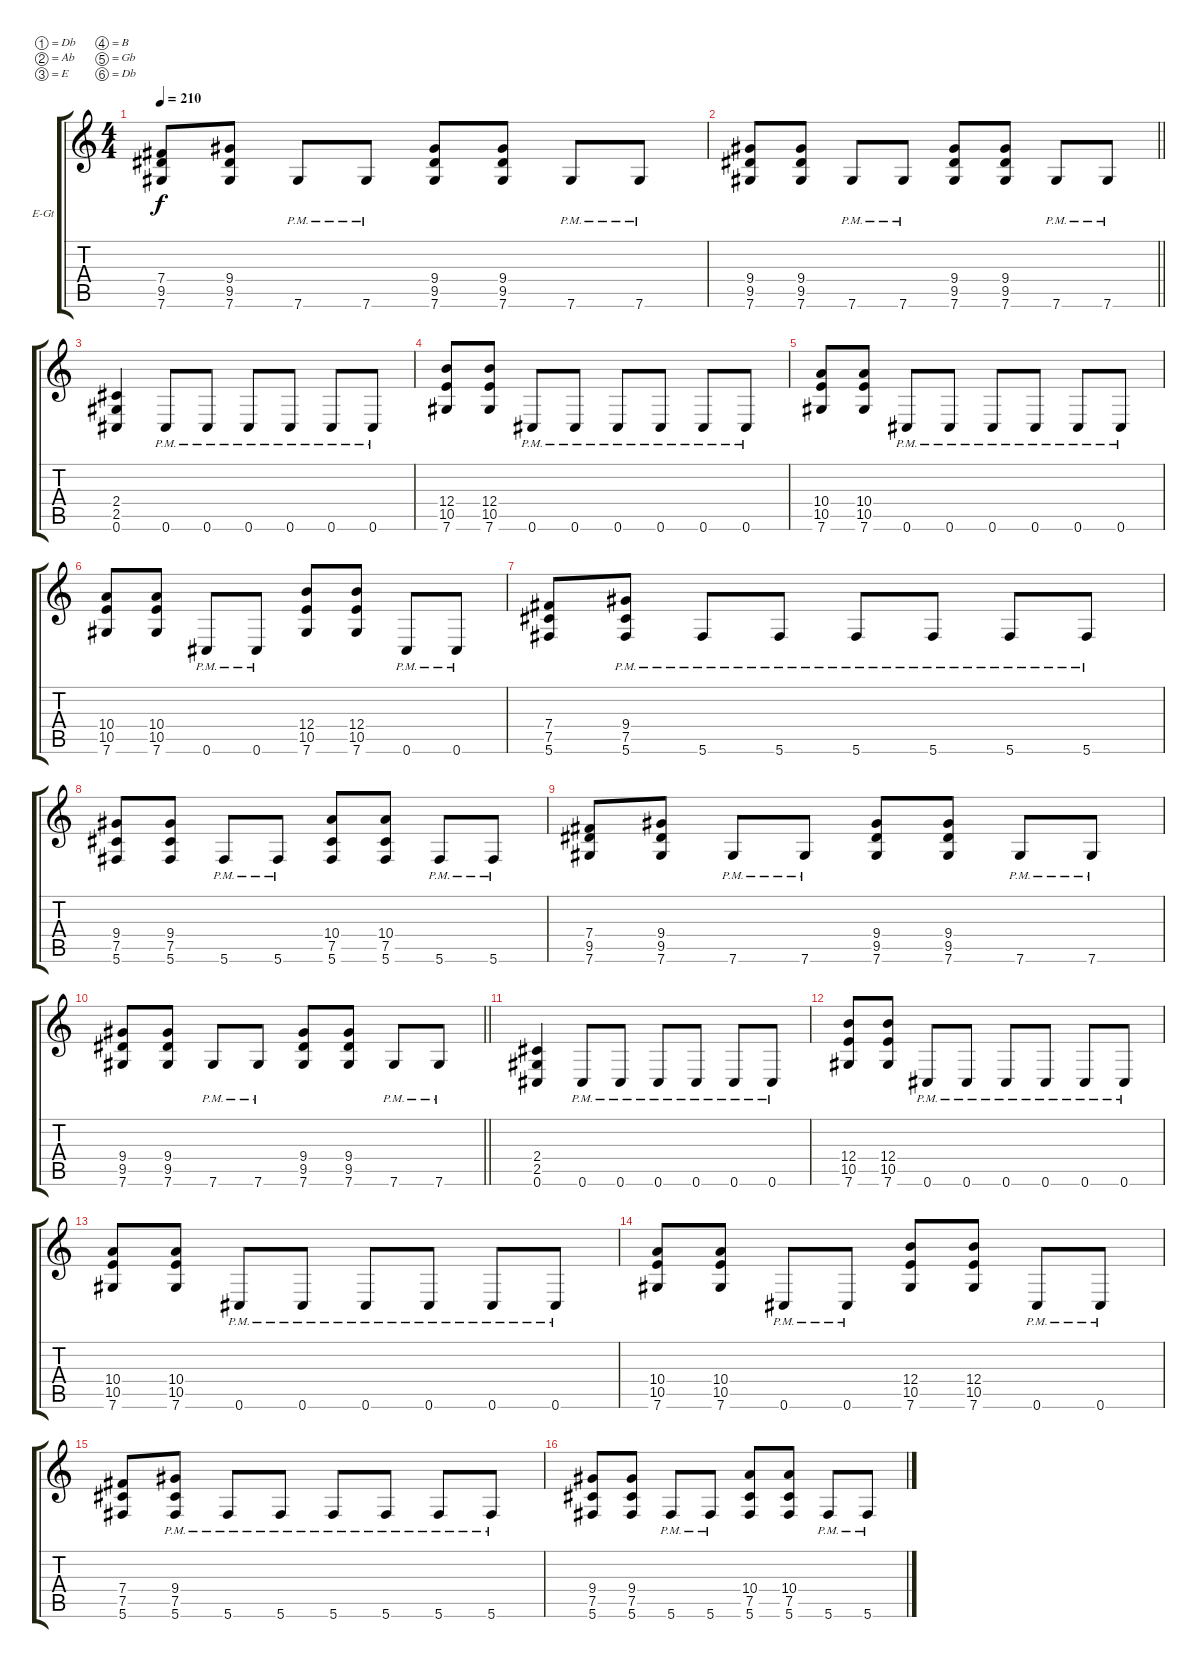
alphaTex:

\bracketExtendMode groupsimilarinstruments
\firstSystemTrackNameOrientation horizontal
\otherSystemsTrackNameOrientation horizontal
\track ("Rithym 1" "E-Gt") {instrument distortionguitar}
\staff {score tabs}
\tuning (Db4 Ab3 E3 B2 Gb2 Db2)
\ts (4 4)
\tempo 210
\clef g2
\ks c
(7.4 9.5 7.6).8{dy f} (9.4 9.5 7.6).8 7.6{pm}.8 7.6{pm}.8 (9.4 9.5 7.6).8 (9.4 9.5 7.6).8 7.6{pm}.8 7.6{pm}.8 |
\barLineRight lightlight
(9.4 9.5 7.6).8 (9.4 9.5 7.6).8 7.6{pm}.8 7.6{pm}.8 (9.4 9.5 7.6).8 (9.4 9.5 7.6).8 7.6{pm}.8 7.6{pm}.8 |
(2.4 2.5 0.6).4 0.6{pm}.8 0.6{pm}.8 0.6{pm}.8 0.6{pm}.8 0.6{pm}.8 0.6{pm}.8 |
(12.4 10.5 7.6).8 (12.4 10.5 7.6).8 0.6{pm}.8 0.6{pm}.8 0.6{pm}.8 0.6{pm}.8 0.6{pm}.8 0.6{pm}.8 |
(10.4 10.5 7.6).8 (10.4 10.5 7.6).8 0.6{pm}.8 0.6{pm}.8 0.6{pm}.8 0.6{pm}.8 0.6{pm}.8 0.6{pm}.8 |
(10.4 10.5 7.6).8 (10.4 10.5 7.6).8 0.6{pm}.8 0.6{pm}.8 (12.4 10.5 7.6).8 (12.4 10.5 7.6).8 0.6{pm}.8 0.6{pm}.8 |
(7.4 7.5 5.6).8 (9.4 7.5 5.6{pm}).8 5.6{pm}.8 5.6{pm}.8 5.6{pm}.8 5.6{pm}.8 5.6{pm}.8 5.6{pm}.8 |
(9.4 7.5 5.6).8 (9.4 7.5 5.6).8 5.6{pm}.8 5.6{pm}.8 (10.4 7.5 5.6).8 (10.4 7.5 5.6).8 5.6{pm}.8 5.6{pm}.8 |
(7.4 9.5 7.6).8 (9.4 9.5 7.6).8 7.6{pm}.8 7.6{pm}.8 (9.4 9.5 7.6).8 (9.4 9.5 7.6).8 7.6{pm}.8 7.6{pm}.8 |
\barLineRight lightlight
(9.4 9.5 7.6).8 (9.4 9.5 7.6).8 7.6{pm}.8 7.6{pm}.8 (9.4 9.5 7.6).8 (9.4 9.5 7.6).8 7.6{pm}.8 7.6{pm}.8 |
(2.4 2.5 0.6).4 0.6{pm}.8 0.6{pm}.8 0.6{pm}.8 0.6{pm}.8 0.6{pm}.8 0.6{pm}.8 |
(12.4 10.5 7.6).8 (12.4 10.5 7.6).8 0.6{pm}.8 0.6{pm}.8 0.6{pm}.8 0.6{pm}.8 0.6{pm}.8 0.6{pm}.8 |
(10.4 10.5 7.6).8 (10.4 10.5 7.6).8 0.6{pm}.8 0.6{pm}.8 0.6{pm}.8 0.6{pm}.8 0.6{pm}.8 0.6{pm}.8 |
(10.4 10.5 7.6).8 (10.4 10.5 7.6).8 0.6{pm}.8 0.6{pm}.8 (12.4 10.5 7.6).8 (12.4 10.5 7.6).8 0.6{pm}.8 0.6{pm}.8 |
(7.4 7.5 5.6).8 (9.4 7.5 5.6{pm}).8 5.6{pm}.8 5.6{pm}.8 5.6{pm}.8 5.6{pm}.8 5.6{pm}.8 5.6{pm}.8 |
(9.4 7.5 5.6).8 (9.4 7.5 5.6).8 5.6{pm}.8 5.6{pm}.8 (10.4 7.5 5.6).8 (10.4 7.5 5.6).8 5.6{pm}.8 5.6{pm}.8
